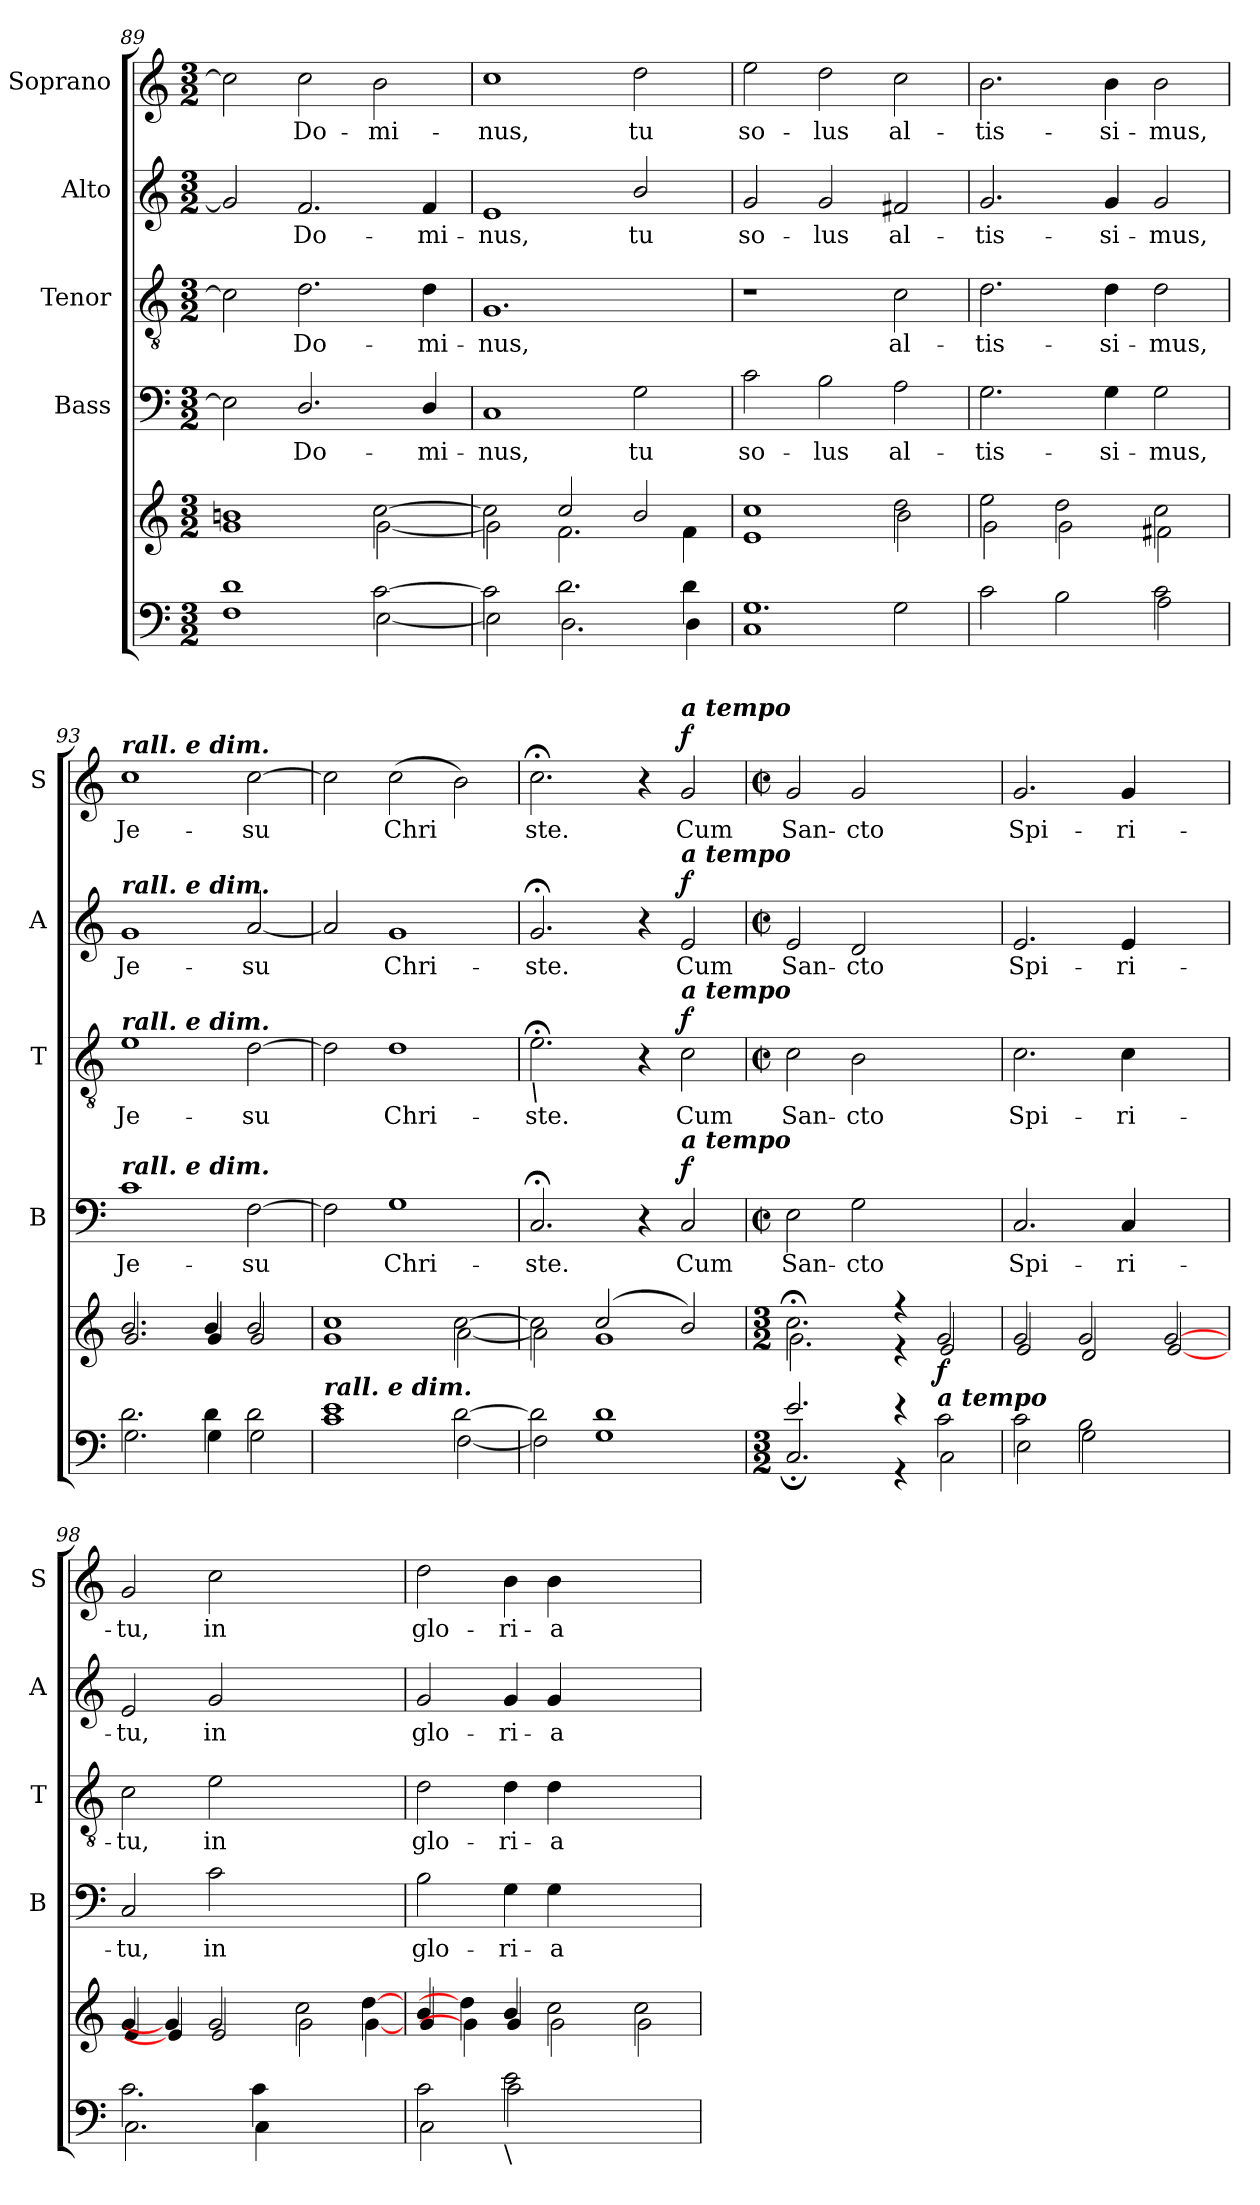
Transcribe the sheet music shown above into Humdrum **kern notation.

**kern	**kern	**dynam	**kern	**text	**dynam	**kern	**text	**dynam	**kern	**text	**dynam	**kern	**text	**dynam
*part6	*part5	*part5	*part4	*part4	*part4	*part3	*part3	*part3	*part2	*part2	*part2	*part1	*part1	*part1
*staff6	*staff5	*staff5	*staff4	*staff4	*staff4	*staff3	*staff3	*staff3	*staff2	*staff2	*staff2	*staff1	*staff1	*staff1
*	*	*	*I"Bass	*	*	*I"Tenor	*	*	*I"Alto	*	*	*I"Soprano	*	*
*	*	*	*I'B	*	*	*I'T	*	*	*I'A	*	*	*I'S	*	*
*clefF4	*clefG2	*	*clefF4	*	*	*clefGv2	*	*	*clefG2	*	*	*clefG2	*	*
*k[]	*k[]	*	*k[]	*	*	*k[]	*	*	*k[]	*	*	*k[]	*	*
*C:	*C:	*	*C:	*	*	*C:	*	*	*C:	*	*	*C:	*	*
*M3/2	*M3/2	*	*M3/2	*	*	*M3/2	*	*	*M3/2	*	*	*M3/2	*	*
=89	=89	=89	=89	=89	=89	=89	=89	=89	=89	=89	=89	=89	=89	=89
*^	*^	*	*	*	*	*	*	*	*	*	*	*	*	*
1d	1F	1bn	1g	.	2E\]	.	.	2c\]	.	.	2g/]	.	.	2cc\]	.	.
!	!	!	!	!	!	!LO:LY:b	!	!	!LO:LY:b	!	!	!LO:LY:b	!	!	!LO:LY:b	!
.	.	.	.	.	2.D/	Do-	.	2.d\	Do-	.	2.f/	Do-	.	2cc\	Do-	.
!	!	!	!	!	!	!	!	!	!	!	!	!	!	!	!LO:LY:b	!
[<2c\	[<2E\	[<2cc\	[<2g\	.	.	.	.	.	.	.	.	.	.	2b\	-mi-	.
!	!	!	!	!	!	!LO:LY:b	!	!	!LO:LY:b	!	!	!LO:LY:b	!	!	!	!
.	.	.	.	.	4D/	-mi-	.	4d\	-mi-	.	4f/	-mi-	.	.	.	.
=90	=90	=90	=90	=90	=90	=90	=90	=90	=90	=90	=90	=90	=90	=90	=90	=90
!	!	!	!	!	!	!LO:LY:b	!	!	!LO:LY:b	!	!	!LO:LY:b	!	!	!LO:LY:b	!
2c\]	2E\]	2cc\]	2g\]	.	1C	-nus,	.	1.G	-nus,	.	1e	-nus,	.	1cc	-nus,	.
2.d\	2.D\	2cc/	2.f\	.	.	.	.	.	.	.	.	.	.	.	.	.
!	!	!	!	!	!	!LO:LY:b	!	!	!	!	!	!LO:LY:b	!	!	!LO:LY:b	!
.	.	2b/	.	.	2G\	tu	.	.	.	.	2b/	tu	.	2dd\	tu	.
4d\	4D\	.	4f\	.	.	.	.	.	.	.	.	.	.	.	.	.
=91	=91	=91	=91	=91	=91	=91	=91	=91	=91	=91	=91	=91	=91	=91	=91	=91
!	!	!	!	!	!	!LO:LY:b	!	!	!	!	!	!LO:LY:b	!	!	!LO:LY:b	!
1.G	1C	1cc	1e	.	2c\	so-	.	1r	.	.	2g/	so-	.	2ee\	so-	.
!	!	!	!	!	!	!LO:LY:b	!	!	!	!	!	!LO:LY:b	!	!	!LO:LY:b	!
.	.	.	.	.	2B\	-lus	.	.	.	.	2g/	-lus	.	2dd\	-lus	.
!	!	!	!	!	!	!LO:LY:b	!	!	!LO:LY:b	!	!	!LO:LY:b	!	!	!LO:LY:b	!
.	2G\	2dd\	2b\	.	2A\	al-	.	2c\	al-	.	2f#X/	al-	.	2cc\	al-	.
=92	=92	=92	=92	=92	=92	=92	=92	=92	=92	=92	=92	=92	=92	=92	=92	=92
!	!	!	!	!	!	!LO:LY:b	!	!	!LO:LY:b	!	!	!LO:LY:b	!	!	!LO:LY:b	!
1ryy	2c\	2ee\	2g\	.	2.G\	-tis-	.	2.d\	-tis-	.	2.g/	-tis-	.	2.b\	-tis-	.
.	2B\	2dd\	2g\	.	.	.	.	.	.	.	.	.	.	.	.	.
!	!	!	!	!	!	!LO:LY:b	!	!	!LO:LY:b	!	!	!LO:LY:b	!	!	!LO:LY:b	!
.	.	.	.	.	4G\	-si-	.	4d\	-si-	.	4g/	-si-	.	4b\	-si-	.
!	!	!	!	!	!	!LO:LY:b	!	!	!LO:LY:b	!	!	!LO:LY:b	!	!	!LO:LY:b	!
2c\	2A\	2cc\	2f#X\	.	2G\	-mus,	.	2d\	-mus,	.	2g/	-mus,	.	2b\	-mus,	.
=93	=93	=93	=93	=93	=93	=93	=93	=93	=93	=93	=93	=93	=93	=93	=93	=93
!	!	!	!	!	!	!	!	!	!	!	!	!	!	!LO:TX:a:Bi:t=rall. e dim.	!	!
!	!	!	!	!	!	!	!	!	!	!	!LO:TX:a:Bi:t=rall. e dim.	!	!	!	!	!
!	!	!	!	!	!	!	!	!LO:TX:a:Bi:t=rall. e dim.	!	!	!	!	!	!	!	!
!	!	!	!	!	!LO:TX:a:Bi:t=rall. e dim.	!	!	!	!	!	!	!	!	!	!	!
!	!	!	!	!	!	!LO:LY:b	!	!	!LO:LY:b	!	!	!LO:LY:b	!	!	!LO:LY:b	!
2.d\	2.G\	2.b/	2.g/	.	1c	Je-	.	1e	Je-	.	1g	Je-	.	1cc	Je-	.
4d\	4G\	4b/	4g/	.	.	.	.	.	.	.	.	.	.	.	.	.
!	!	!	!	!	!	!LO:LY:b	!	!	!LO:LY:b	!	!	!LO:LY:b	!	!	!LO:LY:b	!
2d\	2G\	2b/	2g/	.	[2F\	-su	.	[2d\	-su	.	[2a/	-su	.	[2cc\	-su	.
=94	=94	=94	=94	=94	=94	=94	=94	=94	=94	=94	=94	=94	=94	=94	=94	=94
!LO:TX:a:Bi:t=rall. e dim.	!	!	!	!	!	!	!	!	!	!	!	!	!	!	!	!
1e	1c	1cc	1g	.	2F\]	.	.	2d\]	.	.	2a/]	.	.	2cc\]	.	.
!	!	!	!	!	!	!LO:LY:b	!	!	!LO:LY:b	!	!	!LO:LY:b	!	!	!LO:LY:b	!
.	.	.	.	.	1G	Chri-	.	1d	Chri-	.	1g	Chri-	.	(>2cc\	Chri­	.
[<2d\	[<2F\	[<2cc\	[<2a\	.	.	.	.	.	.	.	.	.	.	2b\)	.	.
!!LO:PB:g=z
=95	=95	=95	=95	=95	=95	=95	=95	=95	=95	=95	=95	=95	=95	=95	=95	=95
!	!	!	!	!	!	!	!	!LO:TX:b:i:t=\	!	!	!	!	!	!	!	!
!	!	!	!	!	!	!LO:LY:b	!	!	!LO:LY:b	!	!	!LO:LY:b	!	!	!LO:LY:b	!
2d\]	2F\]	2cc\]	2a\]	.	2.C;/	-ste.	.	2.e;<\	-ste.	.	2.g;/	-ste.	.	2.cc;<\	ste.	.
1d	1G	(>2cc/	1g	.	.	.	.	.	.	.	.	.	.	.	.	.
.	.	.	.	.	4r	.	.	4r	.	.	4r	.	.	4r	.	.
!	!	!	!	!	!	!	!	!	!	!	!	!	!	!LO:TX:a:Bi:t=a tempo	!	!
!	!	!	!	!	!	!	!	!	!	!	!LO:TX:a:Bi:t=a tempo	!	!	!	!	!
!	!	!	!	!	!	!	!	!LO:TX:a:Bi:t=a tempo	!	!	!	!	!	!	!	!
!	!	!	!	!	!LO:TX:a:Bi:t=a tempo	!	!	!	!	!	!	!	!	!	!	!
!	!	!	!	!	!	!LO:LY:b	!LO:DY:b	!	!LO:LY:b	!LO:DY:b	!	!LO:LY:b	!LO:DY:b	!	!LO:LY:b	!LO:DY:b
.	.	2b/)	.	.	2C/	Cum	f	2c\	Cum	f	2e/	Cum	f	2g/	Cum	f
=96	=96	=96	=96	=96	=96	=96	=96	=96	=96	=96	=96	=96	=96	=96	=96	=96
*M3/2	*	*M3/2	*	*	*M2/2	*	*	*M2/2	*	*	*M2/2	*	*	*M2/2	*	*
*	*	*	*	*	*met(c|)	*	*	*met(c|)	*	*	*met(c|)	*	*	*met(c|)	*	*
!	!	!	!	!	!	!LO:LY:b	!	!	!LO:LY:b	!	!	!LO:LY:b	!	!	!LO:LY:b	!
2.e/	2.C;/	2.cc;<\	2.g\	.	2E\	San-	.	2c\	San-	.	2e/	San-	.	2g/	San-	.
!	!	!	!	!	!	!LO:LY:b	!	!	!LO:LY:b	!	!	!LO:LY:b	!	!	!LO:LY:b	!
.	.	.	.	.	2G\	-cto	.	2B\	-cto	.	2d/	-cto	.	2g/	-cto	.
4r	4r	4r	4r	.	.	.	.	.	.	.	.	.	.	.	.	.
!LO:TX:a:Bi:t=a tempo	!	!	!	!	!	!	!	!	!	!	!	!	!	!	!	!
!	!	!	!	!LO:DY:b	!	!	!	!	!	!	!	!	!	!	!	!
2c\	2C\	2g/	2e/	f	2ryy	.	.	2ryy	.	.	2ryy	.	.	2ryy	.	.
=97	=97	=97	=97	=97	=97	=97	=97	=97	=97	=97	=97	=97	=97	=97	=97	=97
!	!	!	!	!	!	!LO:LY:b	!	!	!LO:LY:b	!	!	!LO:LY:b	!	!	!LO:LY:b	!
2c\	2E\	2g/	2e/	.	2.C/	Spi-	.	2.c\	Spi-	.	2.e/	Spi-	.	2.g/	Spi-	.
2B\	2G\	2g/	2d/	.	.	.	.	.	.	.	.	.	.	.	.	.
!	!	!	!	!	!	!LO:LY:b	!	!	!LO:LY:b	!	!	!LO:LY:b	!	!	!LO:LY:b	!
.	.	.	.	.	4C/	-ri-	.	4c\	-ri-	.	4e/	-ri-	.	4g/	-ri-	.
2ryy	2ryy	[2g/	[2e/	.	2ryy	.	.	2ryy	.	.	2ryy	.	.	2ryy	.	.
=98	=98	=98	=98	=98	=98	=98	=98	=98	=98	=98	=98	=98	=98	=98	=98	=98
!	!	!	!	!	!	!LO:LY:b	!	!	!LO:LY:b	!	!	!LO:LY:b	!	!	!LO:LY:b	!
2.c\	2.C\	4g/	4e/	.	2C/	-tu,	.	2c\	-tu,	.	2e/	-tu,	.	2g/	-tu,	.
.	.	4g/]	4e/]	.	.	.	.	.	.	.	.	.	.	.	.	.
!	!	!	!	!	!	!LO:LY:b	!	!	!LO:LY:b	!	!	!LO:LY:b	!	!	!LO:LY:b	!
.	.	2g/	2e/	.	2c\	in	.	2e\	in	.	2g/	in	.	2cc\	in	.
4c\	4C\	.	.	.	.	.	.	.	.	.	.	.	.	.	.	.
2.ryy	2.ryy	2cc\	2g\	.	2.ryy	.	.	2.ryy	.	.	2.ryy	.	.	2.ryy	.	.
.	.	[4dd\	[4g\	.	.	.	.	.	.	.	.	.	.	.	.	.
=99	=99	=99	=99	=99	=99	=99	=99	=99	=99	=99	=99	=99	=99	=99	=99	=99
!	!	!	!	!	!	!LO:LY:b	!	!	!LO:LY:b	!	!	!LO:LY:b	!	!	!LO:LY:b	!
2c\	2C\	4b/	4g/	.	2B\	glo-	.	2d\	glo-	.	2g/	glo-	.	2dd\	glo-	.
.	.	4dd\]	4g\]	.	.	.	.	.	.	.	.	.	.	.	.	.
!LO:TX:b:t=\	!	!	!	!	!	!	!	!	!	!	!	!	!	!	!	!
!	!	!	!	!	!	!LO:LY:b	!	!	!LO:LY:b	!	!	!LO:LY:b	!	!	!LO:LY:b	!
2e\	2c\	4b/	4g/	.	4G\	-ri-	.	4d\	-ri-	.	4g/	-ri-	.	4b\	-ri-	.
!	!	!	!	!	!	!LO:LY:b	!	!	!LO:LY:b	!	!	!LO:LY:b	!	!	!LO:LY:b	!
.	.	2cc\	2g\	.	4G\	-a	.	4d\	-a	.	4g/	-a	.	4b\	-a	.
2.ryy	2.ryy	.	.	.	2.ryy	.	.	2.ryy	.	.	2.ryy	.	.	2.ryy	.	.
.	.	2cc\	2g\	.	.	.	.	.	.	.	.	.	.	.	.	.
*v	*v	*	*	*	*	*	*	*	*	*	*	*	*	*	*	*
*	*v	*v	*	*	*	*	*	*	*	*	*	*	*	*	*
=	=	=	=	=	=	=	=	=	=	=	=	=	=	=
*-	*-	*-	*-	*-	*-	*-	*-	*-	*-	*-	*-	*-	*-	*-
